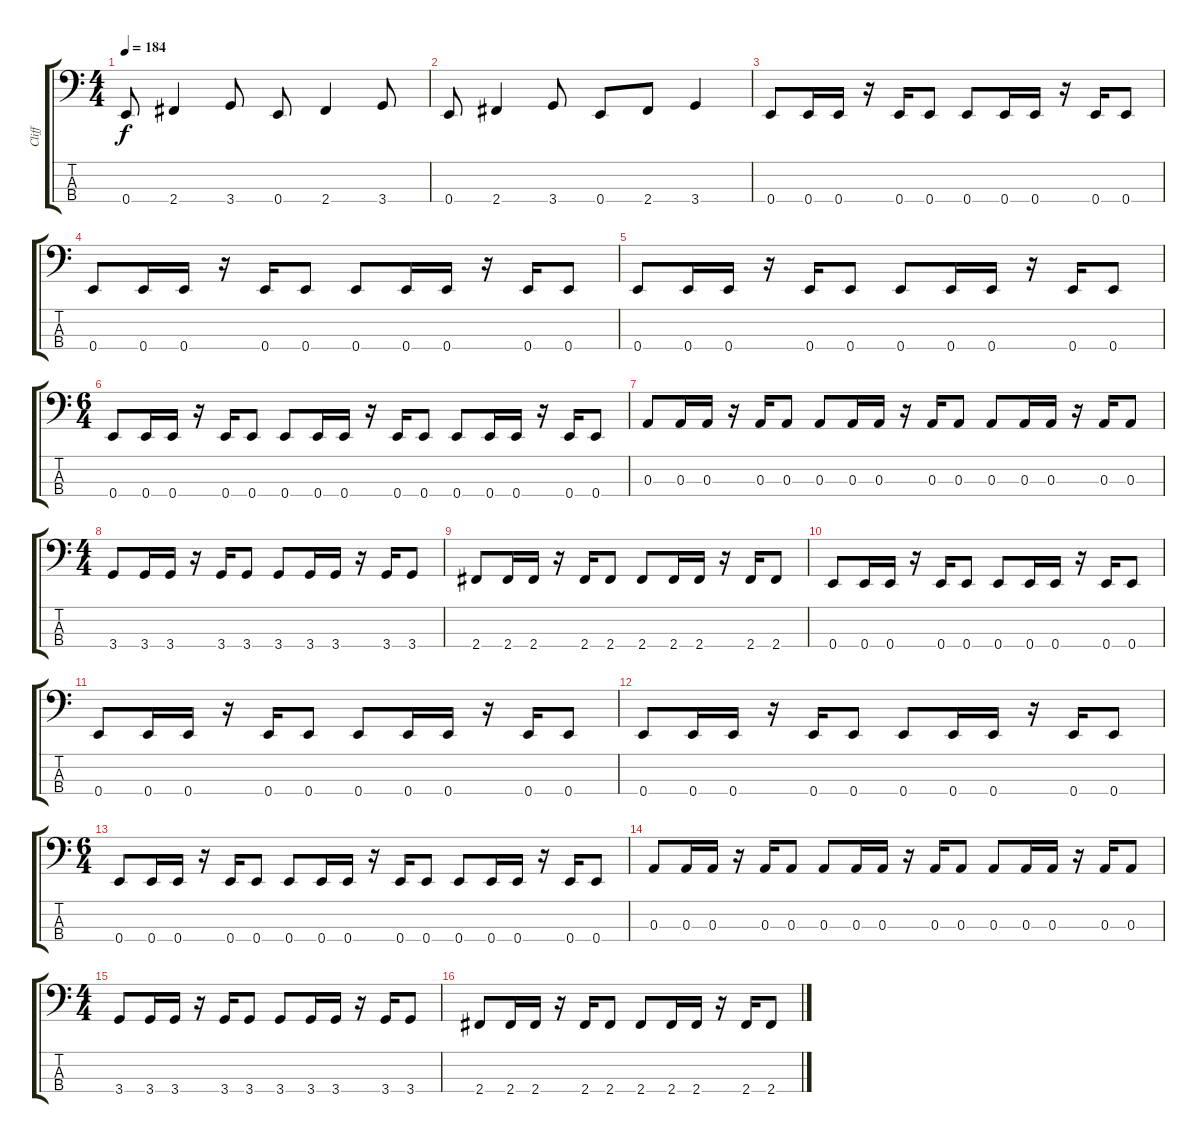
\track ("Cliff" "Cliff") {instrument electricbassfinger}
\staff {score tabs}
\tuning (G2 D2 A1 E1) {hide}
\ts (4 4)
\tempo 184
\clef f4
\ks c
0.4.8{dy f} 2.4.4 3.4.8 0.4.8 2.4.4 3.4.8 |
0.4.8 2.4.4 3.4.8 0.4.8 2.4.8 3.4.4 |
0.4.8 0.4.16 0.4.16 r.16 0.4.16 0.4.8 0.4.8 0.4.16 0.4.16 r.16 0.4.16 0.4.8 |
0.4.8 0.4.16 0.4.16 r.16 0.4.16 0.4.8 0.4.8 0.4.16 0.4.16 r.16 0.4.16 0.4.8 |
0.4.8 0.4.16 0.4.16 r.16 0.4.16 0.4.8 0.4.8 0.4.16 0.4.16 r.16 0.4.16 0.4.8 |
\ts (6 4)
0.4.8 0.4.16 0.4.16 r.16 0.4.16 0.4.8 0.4.8 0.4.16 0.4.16 r.16 0.4.16 0.4.8 0.4.8 0.4.16 0.4.16 r.16 0.4.16 0.4.8 |
0.3.8 0.3.16 0.3.16 r.16 0.3.16 0.3.8 0.3.8 0.3.16 0.3.16 r.16 0.3.16 0.3.8 0.3.8 0.3.16 0.3.16 r.16 0.3.16 0.3.8 |
\ts (4 4)
3.4.8 3.4.16 3.4.16 r.16 3.4.16 3.4.8 3.4.8 3.4.16 3.4.16 r.16 3.4.16 3.4.8 |
2.4.8 2.4.16 2.4.16 r.16 2.4.16 2.4.8 2.4.8 2.4.16 2.4.16 r.16 2.4.16 2.4.8 |
0.4.8 0.4.16 0.4.16 r.16 0.4.16 0.4.8 0.4.8 0.4.16 0.4.16 r.16 0.4.16 0.4.8 |
0.4.8 0.4.16 0.4.16 r.16 0.4.16 0.4.8 0.4.8 0.4.16 0.4.16 r.16 0.4.16 0.4.8 |
0.4.8 0.4.16 0.4.16 r.16 0.4.16 0.4.8 0.4.8 0.4.16 0.4.16 r.16 0.4.16 0.4.8 |
\ts (6 4)
0.4.8 0.4.16 0.4.16 r.16 0.4.16 0.4.8 0.4.8 0.4.16 0.4.16 r.16 0.4.16 0.4.8 0.4.8 0.4.16 0.4.16 r.16 0.4.16 0.4.8 |
0.3.8 0.3.16 0.3.16 r.16 0.3.16 0.3.8 0.3.8 0.3.16 0.3.16 r.16 0.3.16 0.3.8 0.3.8 0.3.16 0.3.16 r.16 0.3.16 0.3.8 |
\ts (4 4)
3.4.8 3.4.16 3.4.16 r.16 3.4.16 3.4.8 3.4.8 3.4.16 3.4.16 r.16 3.4.16 3.4.8 |
2.4.8 2.4.16 2.4.16 r.16 2.4.16 2.4.8 2.4.8 2.4.16 2.4.16 r.16 2.4.16 2.4.8
